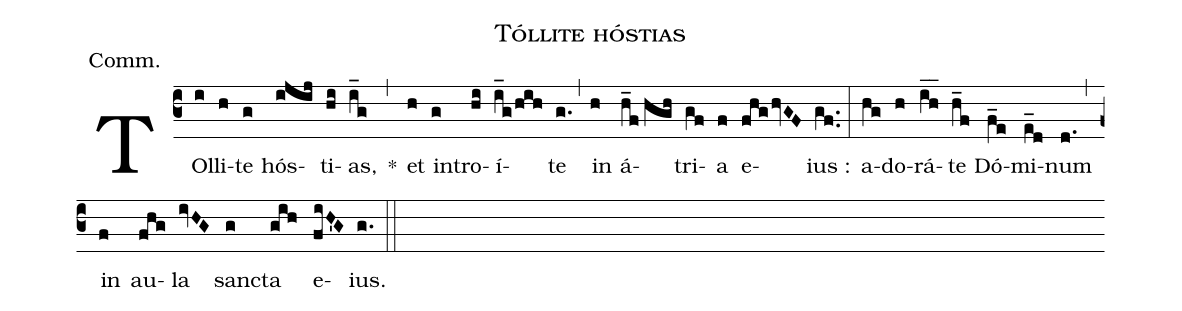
name:Tóllite hóstias;
annotation:Comm.;
mode:4;
office-part:Communion;
%%
(c3) TOl(i)li(h)te(g) hós(ijij)ti(hi)as,(i_g) *(,)
et(h) in(g)tro(hi)í(i_g!/hih)te(g.) (,)
in(h) á(h_f//hgh)tri(gf)a(f) e(fhg/hvGF)ius :(gf..) (:)
a(hg)do(h)rá(ih__)te(h_f) Dó(f_e)mi(e_d)num(d.) (,)
in(f) au(fhg)la(ivHG) san(g)cta(gih) e(fiH'G)ius.(g.) (::)
